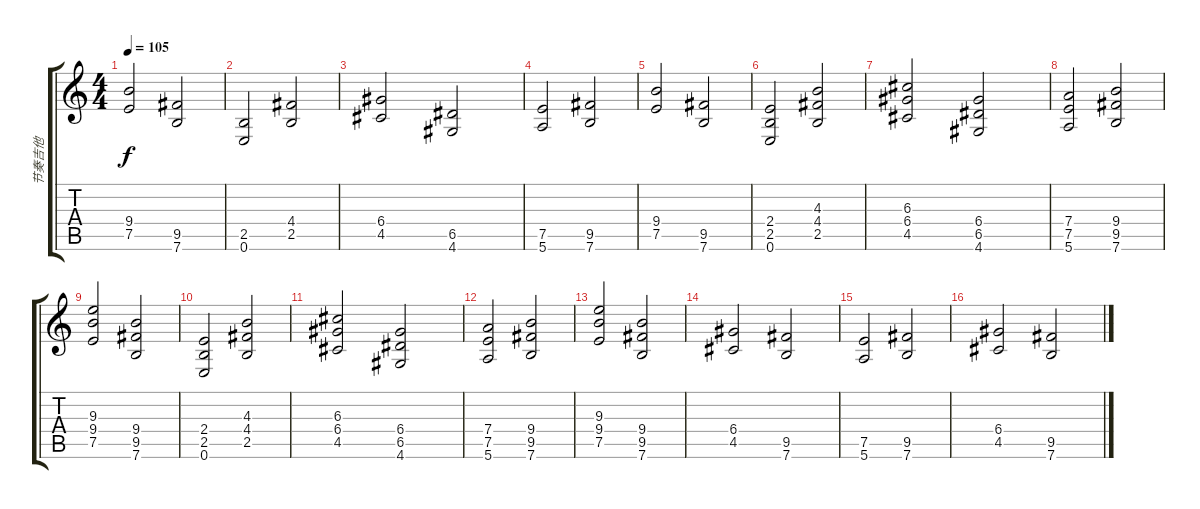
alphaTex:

\track ("节奏吉他" "节奏吉他") {instrument distortionguitar}
\staff {score tabs}
\tuning (E4 B3 G3 D3 A2 E2) {hide}
\ts (4 4)
\tempo 105
\clef g2
\ks c
(9.4 7.5).2{dy f} (9.5 7.6).2 |
(2.5 0.6).2 (4.4 2.5).2 |
(6.4 4.5).2 (6.5 4.6).2 |
(7.5 5.6).2 (9.5 7.6).2 |
(9.4 7.5).2 (9.5 7.6).2 |
(2.4 2.5 0.6).2 (4.3 4.4 2.5).2 |
(6.3 6.4 4.5).2 (6.4 6.5 4.6).2 |
(7.4 7.5 5.6).2 (9.4 9.5 7.6).2 |
(9.3 9.4 7.5).2 (9.4 9.5 7.6).2 |
(2.4 2.5 0.6).2 (4.3 4.4 2.5).2 |
(6.3 6.4 4.5).2 (6.4 6.5 4.6).2 |
(7.4 7.5 5.6).2 (9.4 9.5 7.6).2 |
(9.3 9.4 7.5).2 (9.4 9.5 7.6).2 |
(6.4 4.5).2 (9.5 7.6).2 |
(7.5 5.6).2 (9.5 7.6).2 |
(6.4 4.5).2 (9.5 7.6).2
